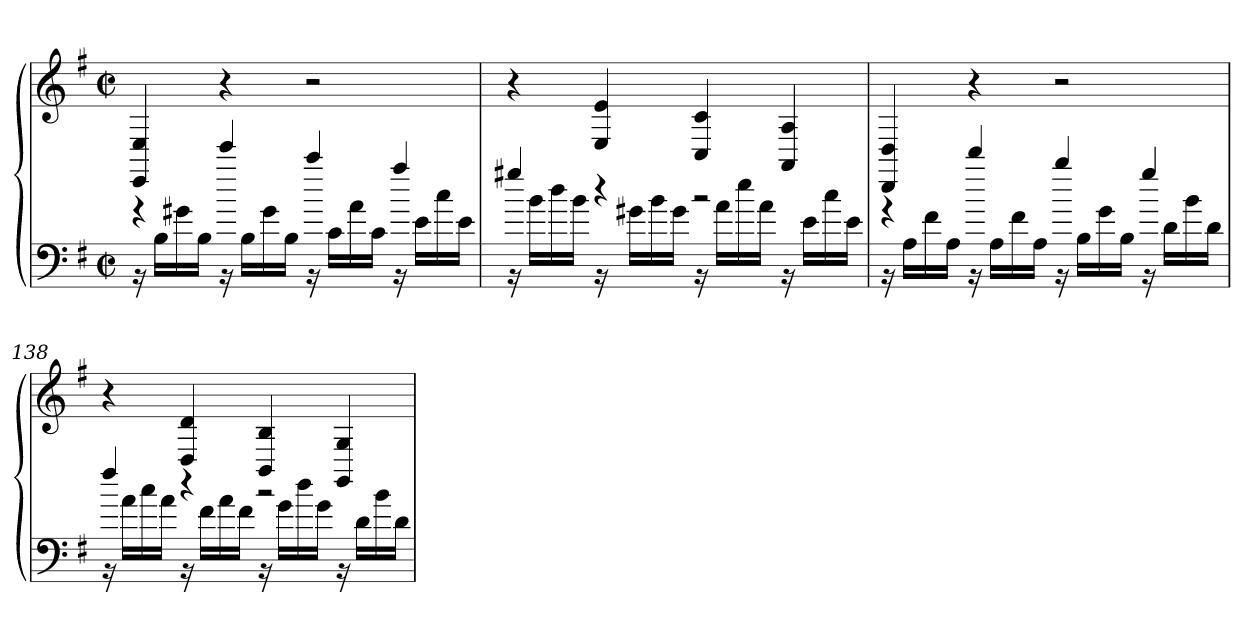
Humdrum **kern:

**kern	**kern
*part1	*part1
*staff2	*staff1
*clefF4	*clefG2
*k[f#]	*k[f#]
*G:	*G:
*M2/2	*M2/2
*met(c|)	*met(c|)
=	=
*^	*
4r	16r	4EE 4E
.	16BLL	.
.	16g#X	.
.	16BJJ	.
4eee	16r	4r
.	16BLL	.
.	16g#	.
.	16BJJ	.
4ccc	16r	2r
.	16cLL	.
.	16a	.
.	16cJJ	.
4aa	16r	.
.	16eLL	.
.	16cc	.
.	16eJJ	.
=136	=136	=136
4gg#X	16r	4r
.	16bLL	.
.	16dd	.
.	16bJJ	.
4r	16r	4E 4e
.	16g#XLL	.
.	16b	.
.	16g#JJ	.
2r	16r	4C 4c
.	16aLL	.
.	16ee	.
.	16aJJ	.
.	16r	4AA 4A
.	16eLL	.
.	16cc	.
.	16eJJ	.
=137	=137	=137
4r	16r	4DD 4D
.	16ALL	.
.	16f#	.
.	16AJJ	.
4ddd	16r	4r
.	16ALL	.
.	16f#	.
.	16AJJ	.
4bb	16r	2r
.	16BLL	.
.	16g	.
.	16BJJ	.
4gg	16r	.
.	16dLL	.
.	16b	.
.	16dJJ	.
=138	=138	=138
4ff#	16r	4r
.	16aLL	.
.	16cc	.
.	16aJJ	.
4r	16r	4D 4d
.	16f#LL	.
.	16a	.
.	16f#JJ	.
2r	16r	4BB 4B
.	16gLL	.
.	16dd	.
.	16gJJ	.
.	16r	4GG 4G
.	16dLL	.
.	16b	.
.	16dJJ	.
*v	*v	*
=	=
*-	*-
